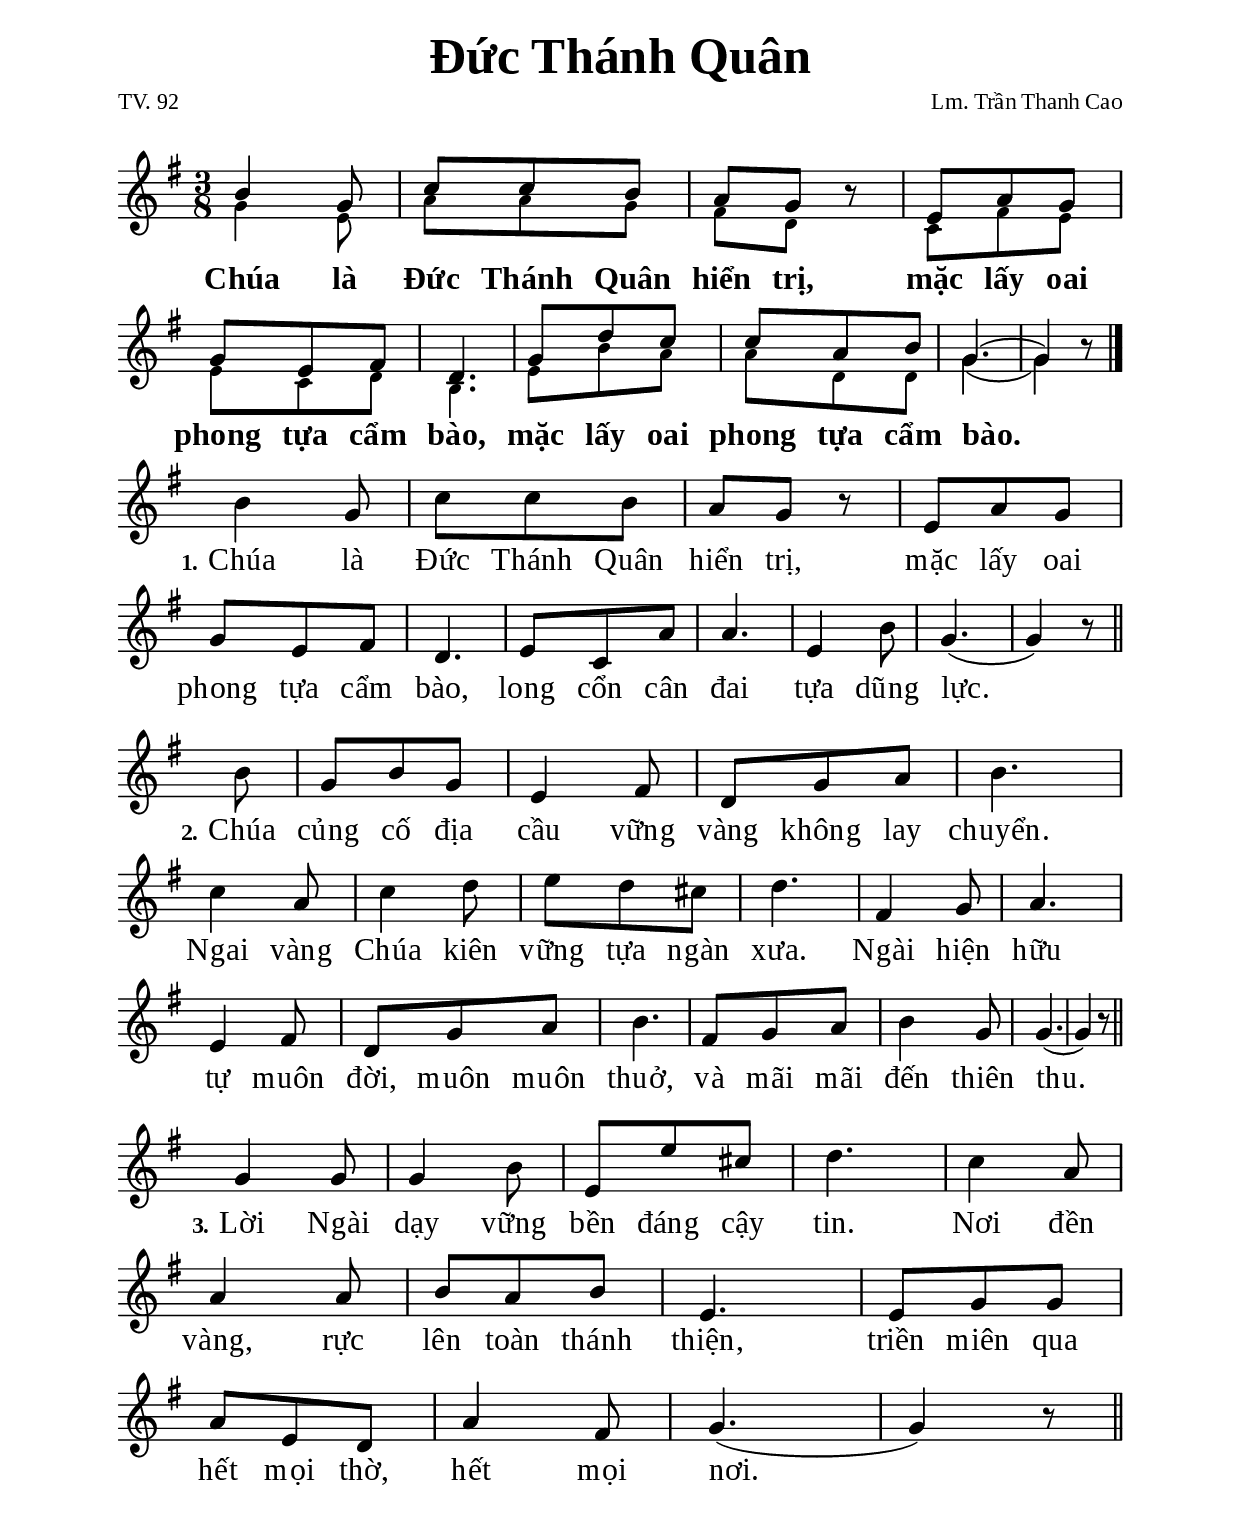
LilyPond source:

% Cài đặt chung
\version "2.20.0"
\include "english.ly"

\header {
  title = \markup { \fontsize #3 "Đức Thánh Quân" }
  poet = "TV. 92"
  composer = "Lm. Trần Thanh Cao"
  arranger = " "
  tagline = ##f
}


\paper {
  #(set-paper-size "a4")
  top-margin = 10\mm
  bottom-margin = 10\mm
  left-margin = 20\mm
  right-margin = 20\mm
  indent = #0
  #(define fonts
    (make-pango-font-tree
      "Liberation Serif"
      "Liberation Serif"
      "Liberation Serif"
      (/ 20 20)))
  page-count = #1
}

% Nhạc điệp khúc
nhacDiepKhucSop = \relative c'' {

  b4 g8 |
  c c b |
  a g r |
  e a g |
  g e fs |
  d4. |
  g8 d' c |
  c a b |
  g4. ( |
  g4) r8 \bar "|."
}

nhacDiepKhucBas = \relative c'' {


  g4 e8 |
  a a g |
  fs d r |
  c fs e |
  e c d |
  b4. |
  e8 b' a |
  a d, d |
  g4. ( |
  g4) r8
}

% Nhạc phiên khúc
nhacPhienKhucMot = \relative c'' {

  b4 g8 |
  c c b |
  a g r |
  e a g |
  g e fs |
  d4. |
  e8 c a' |
  a4. |
  e4 b'8 |
  g4. ( |
  g4) r8 \bar "||"
}

nhacPhienKhucHai = \relative c'' {

  \partial 8 b8 |
  g b g |
  e4 fs8 |
  d g a |
  b4. |
  c4 a8 |
  c4 d8 |
  e d cs |
  d4. |
  fs,4 g8 |
  a4. |
  e4 fs8 |
  d g a |
  b4. |
  fs8 g a |
  b4 g8 |
  g4. ( |
  g4) r8 \bar "||"
}

nhacPhienKhucBa = \relative c'' {
 
  g4 g8 |
  g4 b8 |
  e, e' cs |
  d4. |
  c4 a8 |
  a4 a8 |
  b a b |
  e,4. |
  e8 g g |
  a e d |
  a'4 fs8 |
  g4. ( |
  g4) r8 \bar "||"
}

% Lời điệp khúc
loiDiepKhuc = \lyricmode {
 
  Chúa là Đức Thánh Quân hiển trị,
  mặc lấy oai phong tựa cẩm bào,
  mặc lấy oai phong tựa cẩm bào.
}

% Lời phiên khúc
loiPhienKhucMot = \lyricmode {
  \set stanza = #"1."
  Chúa là Đức Thánh Quân hiển trị,
  mặc lấy oai phong tựa cẩm bào,
  long cổn cân đai tựa dũng lực.
}

loiPhienKhucHai = \lyricmode {
  \set stanza = #"2."
  Chúa củng cố địa cầu vững vàng không lay chuyển.
  Ngai vàng Chúa kiên vững tựa ngàn xưa.
  Ngài hiện hữu tự muôn đời,
  muôn muôn thuở, và mãi mãi đến thiên thu.
}

loiPhienKhucBa = \lyricmode {
  \set stanza = #"3."
  Lời Ngài dạy vững bền đáng cậy tin.
  Nơi đền vàng, rực lên toàn thánh thiện,
  triền miên qua hết mọi thờ, hết mọi nơi.
}


% Dàn trang
\score {
  \new ChoirStaff <<
    \new Staff = diepKhuc \with {
        \consists "Merge_rests_engraver"
        \magnifyStaff #(magstep +1)
      }
      <<
      \new Voice = beSop {
        \voiceOne \key g \major \time 3/8 \nhacDiepKhucSop
      }
      \new Voice = beBas {
        \override NoteHead.font-size = #-2
        \voiceTwo \key g \major \time 3/8 \nhacDiepKhucBas
               
      }
    >>
    \new Lyrics \lyricsto beSop \loiDiepKhuc
  >>
  \layout {
    \override Lyrics.LyricText.font-series = #'bold
    \override Lyrics.LyricText.font-size = #+3
    \override Lyrics.LyricSpace.minimum-distance = #2.0
    \override Score.BarNumber.break-visibility = ##(#f #f #f)
  }
}

\score {
  \new ChoirStaff <<
    \new Staff = phienKhuc \with {
        \magnifyStaff #(magstep +1)
      }
      <<
      \new Voice = beSop {
        \key g \major \time 3/8 \nhacPhienKhucMot
      }
    >>
    \new Lyrics \lyricsto beSop \loiPhienKhucMot
  >>
  \layout {
    \override Staff.TimeSignature.transparent = ##t
    \override Lyrics.LyricText.font-size = #+3
    \override Lyrics.LyricSpace.minimum-distance = #2.0
    \override Score.BarNumber.break-visibility = ##(#f #f #f)
  }
}

\score {
  \new ChoirStaff <<
    \new Staff = phienKhuc \with {
        \magnifyStaff #(magstep +1)
      }
      <<
      \new Voice = beSop {
        \key g \major \time 3/8 \nhacPhienKhucHai
      }
    >>
    \new Lyrics \lyricsto beSop \loiPhienKhucHai
  >>
  \layout {
    \override Staff.TimeSignature.transparent = ##t
    \override Lyrics.LyricText.font-size = #+3
    \override Lyrics.LyricSpace.minimum-distance = #2.0
    \override Score.BarNumber.break-visibility = ##(#f #f #f)
  }
}

\score {
  \new ChoirStaff <<
    \new Staff = phienKhuc \with {
        \magnifyStaff #(magstep +1)
      }
      <<
      \new Voice = beSop {
        \key g \major \time 3/8 \nhacPhienKhucBa
      }
    >>
    \new Lyrics \lyricsto beSop \loiPhienKhucBa
  >>
  \layout {
    \override Staff.TimeSignature.transparent = ##t
    \override Lyrics.LyricText.font-size = #+3
    \override Lyrics.LyricSpace.minimum-distance = #2.0
    \override Score.BarNumber.break-visibility = ##(#f #f #f)
  }
}